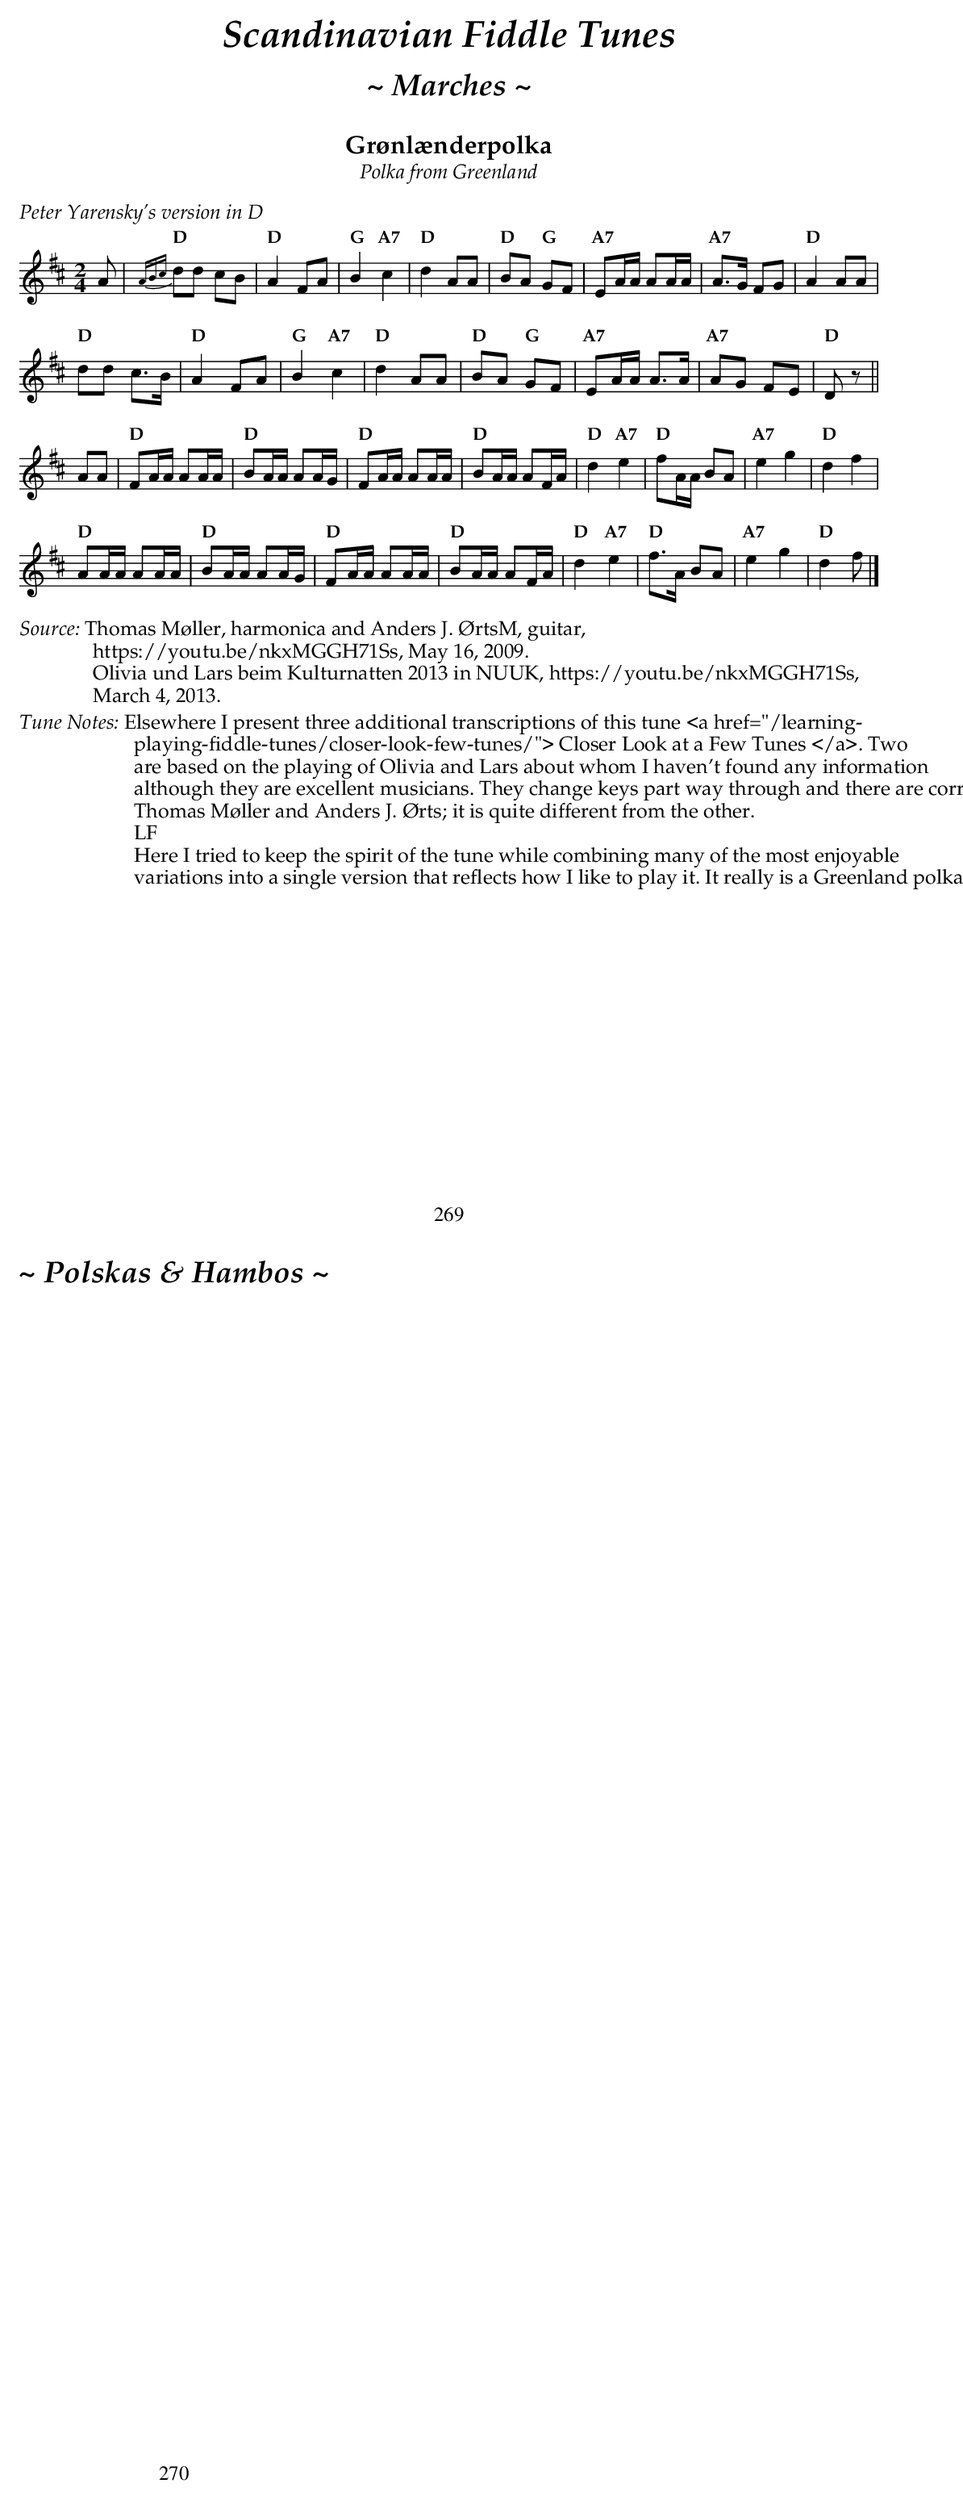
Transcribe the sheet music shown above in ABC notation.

X:1
T:Gr\/onl\aenderpolka
T:Polka from Greenland
U:s = !slide!
U:t = !trill!
M:2/4
L:1/16
K:D
%%text $2Peter Yarensky's version in D$0
A2 |\
"D" {ABc}d2d2 c2B2    | "D" A4 F2A2     | "G" B4 "A7" c4  | "D" d4 A2A2      |\
"D" B2A2 "G" G2F2     | "A7" E2AA A2AA  | "A7" A2>G2 F2G2 | "D" A4 A2A2      |
"D" d2d2 c2>B2        | "D" A4 F2A2     | "G" B4 "A7" c4  | "D" d4 A2A2      |\
"D" B2A2 "G" G2F2     | "A7" E2AA A2>A2 | "A7" A2G2 F2E2  | "D" D2 z2        ||
A2A2 |\
"D" F2AA A2AA         | "D" B2AA A2AG   | "D" F2AA A2AA   | "D" B2AA A2FA    |\
"D" d4 "A7" e4        | "D" f2AA B2A2   | "A7" e4 g4      | "D" d4 f4        |
"D" A2AA A2AA         | "D" B2AA A2AG   | "D" F2AA A2AA   | "D" B2AA A2FA    |\
"D" d4 "A7" e4        | "D" f2>A2 B2A2  | "A7" e4 g4      | "D" d4 f2        |]
